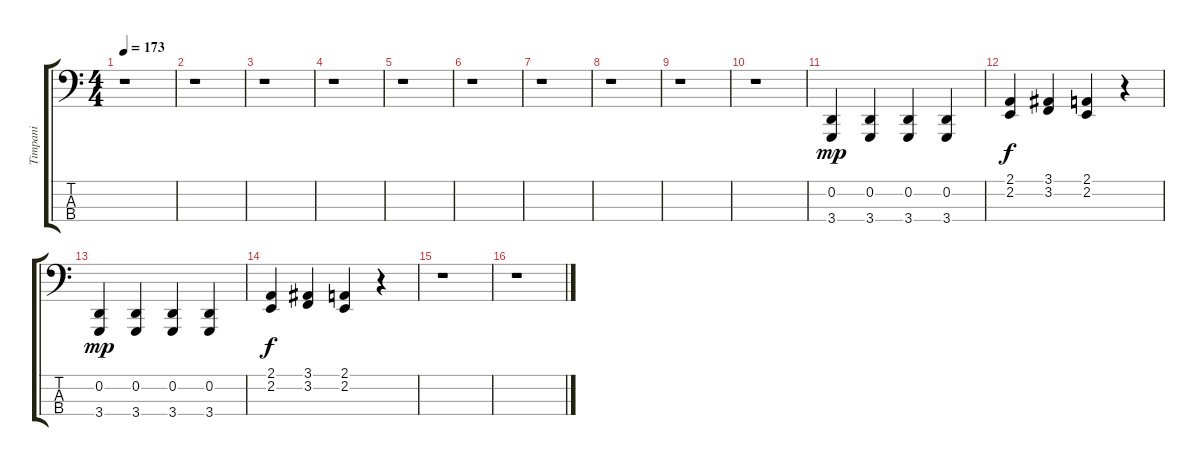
\track ("Timpani" "Timpani") {instrument timpani}
\staff {score tabs}
\tuning (G2 D2 A1 E1) {hide}
\ts (4 4)
\tempo 173
\clef f4
\ks c
r.1{dy mp instrument timpani} |
r.1 |
r.1 |
r.1 |
r.1 |
r.1 |
r.1 |
r.1 |
r.1 |
r.1 |
(0.2 3.4).4 (0.2 3.4).4 (0.2 3.4).4 (0.2 3.4).4 |
(2.1 2.2).4{dy f} (3.1 3.2).4 (2.1 2.2).4 r.4 |
(0.2 3.4).4{dy mp} (0.2 3.4).4 (0.2 3.4).4 (0.2 3.4).4 |
(2.1 2.2).4{dy f} (3.1 3.2).4 (2.1 2.2).4 r.4 |
r.1 |
r.1
